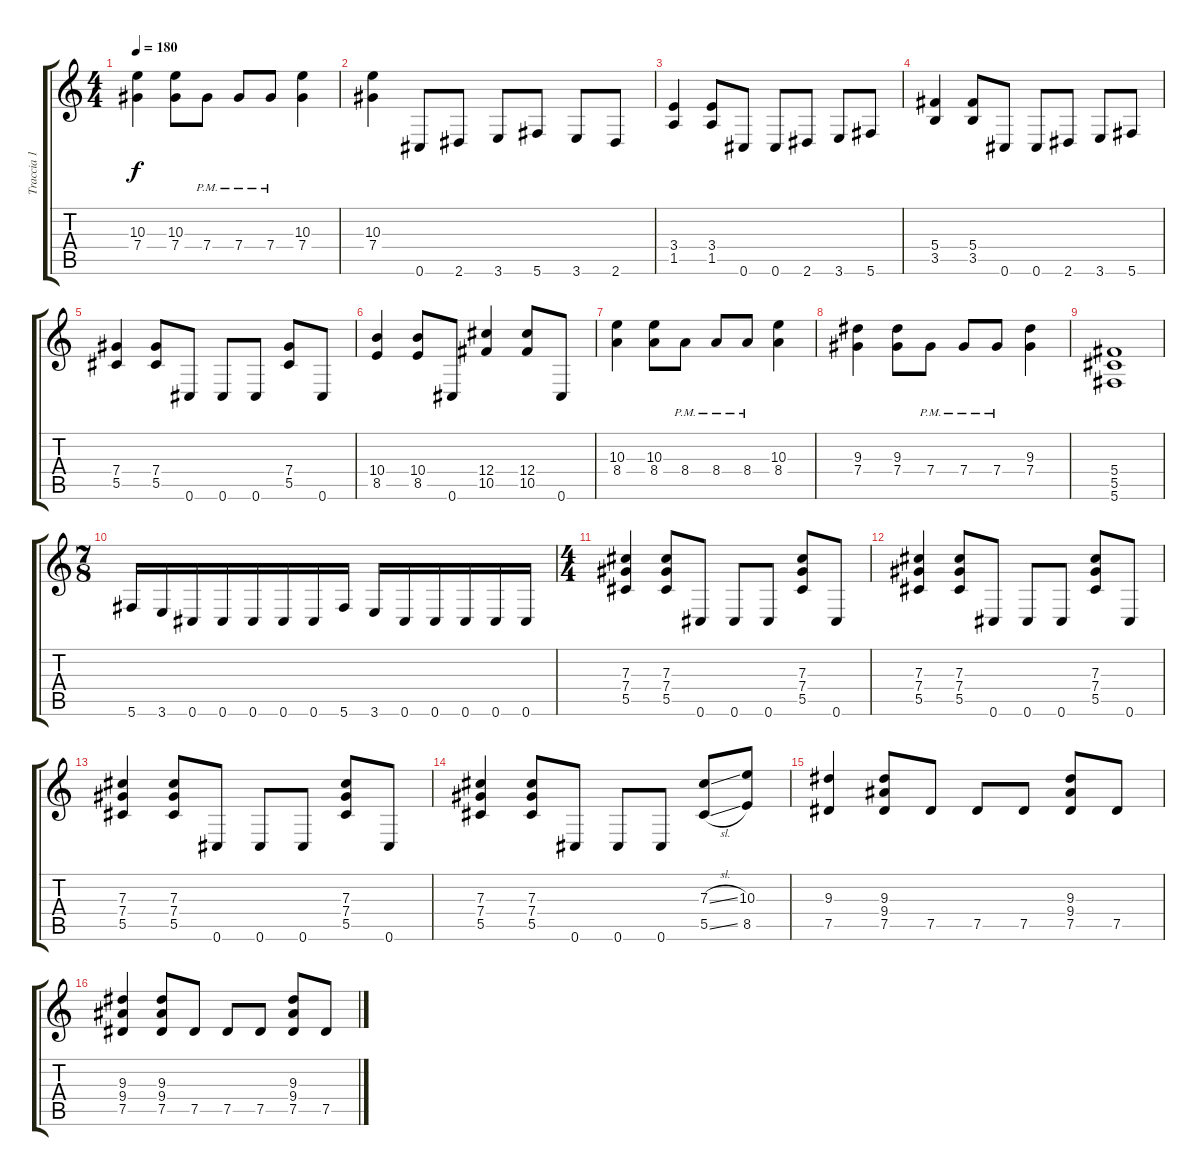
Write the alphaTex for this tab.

\track ("Traccia 1" "Traccia 1") {instrument distortionguitar}
\staff {score tabs}
\tuning (Eb4 Bb3 Gb3 Db3 Ab2 Db2) {hide}
\ts (4 4)
\tempo 180
\clef g2
\ks c
(10.3 7.4).4{dy f} (10.3 7.4).8 7.4{pm}.8 7.4{pm}.8 7.4{pm}.8 (10.3 7.4).4 |
(10.3 7.4).4 0.6.8 2.6.8 3.6.8 5.6.8 3.6.8 2.6.8 |
(3.4 1.5).4 (3.4 1.5).8 0.6.8 0.6.8 2.6.8 3.6.8 5.6.8 |
(5.4 3.5).4 (5.4 3.5).8 0.6.8 0.6.8 2.6.8 3.6.8 5.6.8 |
(7.4 5.5).4 (7.4 5.5).8 0.6.8 0.6.8 0.6.8 (7.4 5.5).8 0.6.8 |
(10.4 8.5).4 (10.4 8.5).8 0.6.8 (12.4 10.5).4 (12.4 10.5).8 0.6.8 |
(10.3 8.4).4 (10.3 8.4).8 8.4{pm}.8 8.4{pm}.8 8.4{pm}.8 (10.3 8.4).4 |
(9.3 7.4).4 (9.3 7.4).8 7.4{pm}.8 7.4{pm}.8 7.4{pm}.8 (9.3 7.4).4 |
(5.4 5.5 5.6).1 |
\ts (7 8)
5.6.16 3.6.16 0.6.16 0.6.16 0.6.16 0.6.16 0.6.16 5.6.16 3.6.16 0.6.16 0.6.16 0.6.16 0.6.16 0.6.16 |
\ts (4 4)
(7.3 7.4 5.5).4 (7.3 7.4 5.5).8 0.6.8 0.6.8 0.6.8 (7.3 7.4 5.5).8 0.6.8 |
(7.3 7.4 5.5).4 (7.3 7.4 5.5).8 0.6.8 0.6.8 0.6.8 (7.3 7.4 5.5).8 0.6.8 |
(7.3 7.4 5.5).4 (7.3 7.4 5.5).8 0.6.8 0.6.8 0.6.8 (7.3 7.4 5.5).8 0.6.8 |
(7.3 7.4 5.5).4 (7.3 7.4 5.5).8 0.6.8 0.6.8 0.6.8 (7.3{sl} 5.5{sl}).8 (10.3 8.5).8 |
(9.3 7.5).4 (9.3 9.4 7.5).8 7.5.8 7.5.8 7.5.8 (9.3 9.4 7.5).8 7.5.8 |
(9.3 9.4 7.5).4 (9.3 9.4 7.5).8 7.5.8 7.5.8 7.5.8 (9.3 9.4 7.5).8 7.5.8
